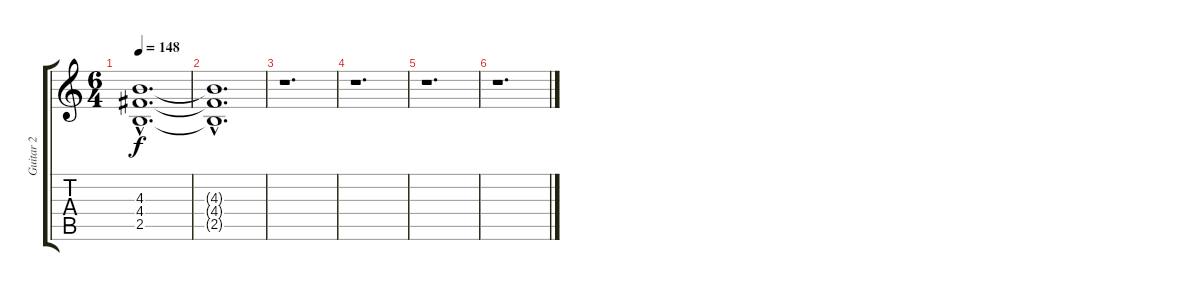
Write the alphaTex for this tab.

\track ("Guitar 2" "Guitar 2") {instrument distortionguitar}
\staff {score tabs}
\tuning (E4 B3 G3 D3 A2 E2) {hide}
\ts (6 4)
\tempo 148
\clef g2
\ks c
(4.3{hac} 4.4{hac} 2.5{hac}).1{d dy f} |
(4.3{hac t} 4.4{hac t} 2.5{hac t}).1{d} |
r.1{d} |
r.1{d} |
r.1{d} |
r.1{d}
